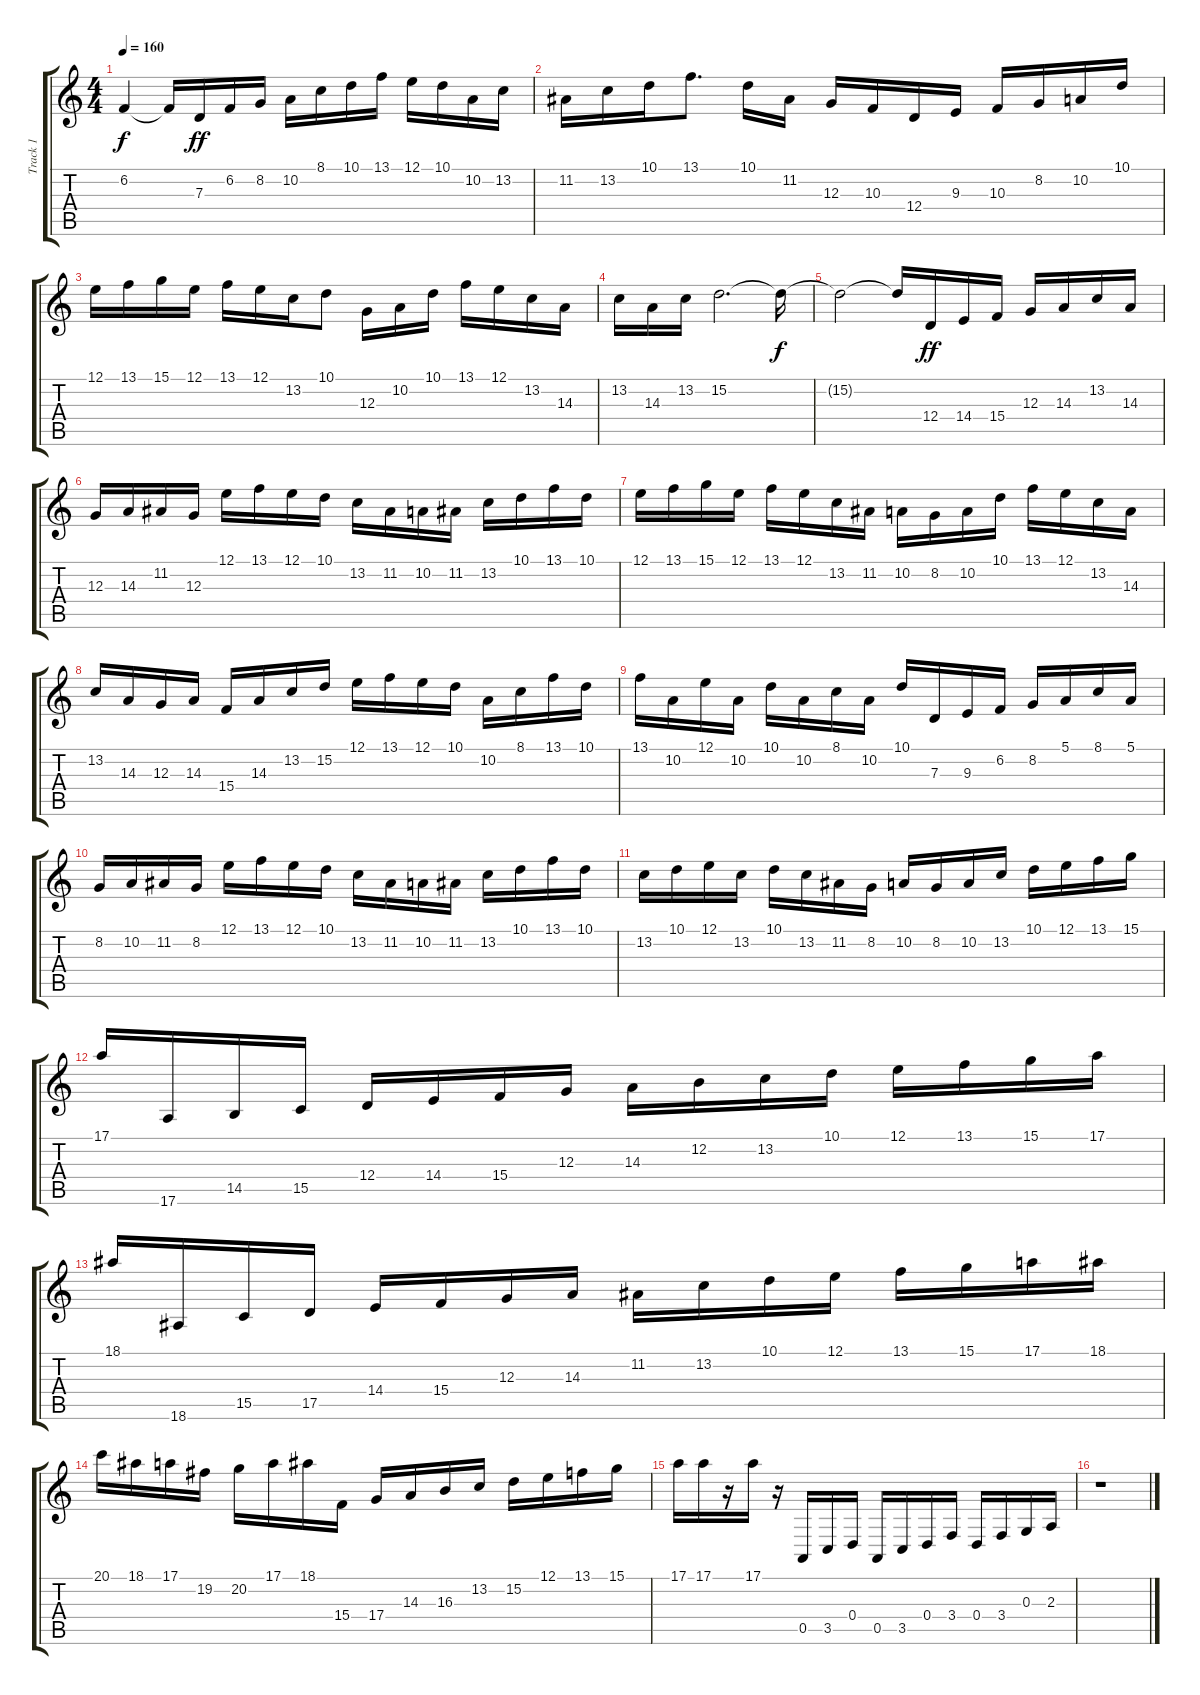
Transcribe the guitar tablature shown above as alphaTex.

\track ("Track 1" "Track 1") {instrument lead2sawtooth}
\staff {score tabs}
\tuning (E4 B3 G3 D3 A2 E2) {hide}
\ts (4 4)
\tempo 160
\clef g2
\ks c
6.2{t}.4{dy f} 6.2{t}.16 7.3.16{dy ff} 6.2.16 8.2.16 10.2.16 8.1.16 10.1.16 13.1.16 12.1.16 10.1.16 10.2.16 13.2.16 |
11.2.16 13.2.16 10.1.16 13.1.8{d} 10.1.16 11.2.16 12.3.16 10.3.16 12.4.16 9.3.16 10.3.16 8.2.16 10.2.16 10.1.16 |
12.1.16 13.1.16 15.1.16 12.1.16 13.1.16 12.1.16 13.2.16 10.1.8 12.3.16 10.2.16 10.1.16 13.1.16 12.1.16 13.2.16 14.3.16 |
13.2.16 14.3.16 13.2.16 15.2.2{d} 15.2{t}.16{dy f} |
15.2{t}.2 15.2{t}.16 12.4.16{dy ff} 14.4.16 15.4.16 12.3.16 14.3.16 13.2.16 14.3.16 |
12.3.16 14.3.16 11.2.16 12.3.16 12.1.16 13.1.16 12.1.16 10.1.16 13.2.16 11.2.16 10.2.16 11.2.16 13.2.16 10.1.16 13.1.16 10.1.16 |
12.1.16 13.1.16 15.1.16 12.1.16 13.1.16 12.1.16 13.2.16 11.2.16 10.2.16 8.2.16 10.2.16 10.1.16 13.1.16 12.1.16 13.2.16 14.3.16 |
13.2.16 14.3.16 12.3.16 14.3.16 15.4.16 14.3.16 13.2.16 15.2.16 12.1.16 13.1.16 12.1.16 10.1.16 10.2.16 8.1.16 13.1.16 10.1.16 |
13.1.16 10.2.16 12.1.16 10.2.16 10.1.16 10.2.16 8.1.16 10.2.16 10.1.16 7.3.16 9.3.16 6.2.16 8.2.16 5.1.16 8.1.16 5.1.16 |
8.2.16 10.2.16 11.2.16 8.2.16 12.1.16 13.1.16 12.1.16 10.1.16 13.2.16 11.2.16 10.2.16 11.2.16 13.2.16 10.1.16 13.1.16 10.1.16 |
13.2.16 10.1.16 12.1.16 13.2.16 10.1.16 13.2.16 11.2.16 8.2.16 10.2.16 8.2.16 10.2.16 13.2.16 10.1.16 12.1.16 13.1.16 15.1.16 |
17.1.16 17.6.16 14.5.16 15.5.16 12.4.16 14.4.16 15.4.16 12.3.16 14.3.16 12.2.16 13.2.16 10.1.16 12.1.16 13.1.16 15.1.16 17.1.16 |
18.1.16 18.6.16 15.5.16 17.5.16 14.4.16 15.4.16 12.3.16 14.3.16 11.2.16 13.2.16 10.1.16 12.1.16 13.1.16 15.1.16 17.1.16 18.1.16 |
20.1.16 18.1.16 17.1.16 19.2.16 20.2.16 17.1.16 18.1.16 15.4.16 17.4.16 14.3.16 16.3.16 13.2.16 15.2.16 12.1.16 13.1.16 15.1.16 |
17.1.16 17.1.16 r.16 17.1.16 r.16 0.5.16 3.5.16 0.4.16 0.5.16 3.5.16 0.4.16 3.4.16 0.4.16 3.4.16 0.3.16 2.3.16 |
r.1
